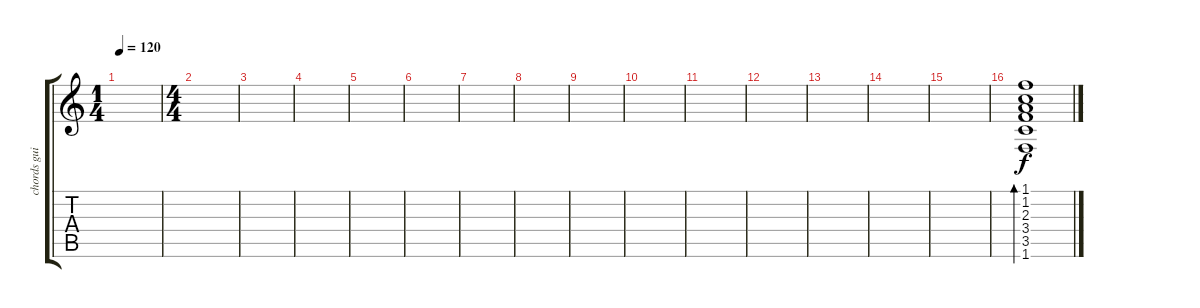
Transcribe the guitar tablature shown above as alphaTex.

\track ("chords guitar" "chords gui") {instrument electricguitarjazz}
\staff {score tabs}
\tuning (E4 B3 G3 D3 A2 E2) {hide}
\ts (1 4)
\tempo 120
\clef g2
\ks c
|
\ts (4 4)
|
|
|
|
|
|
|
|
|
|
|
|
|
|
(1.1 1.2 2.3 3.4 3.5 1.6).1{bd 60}
